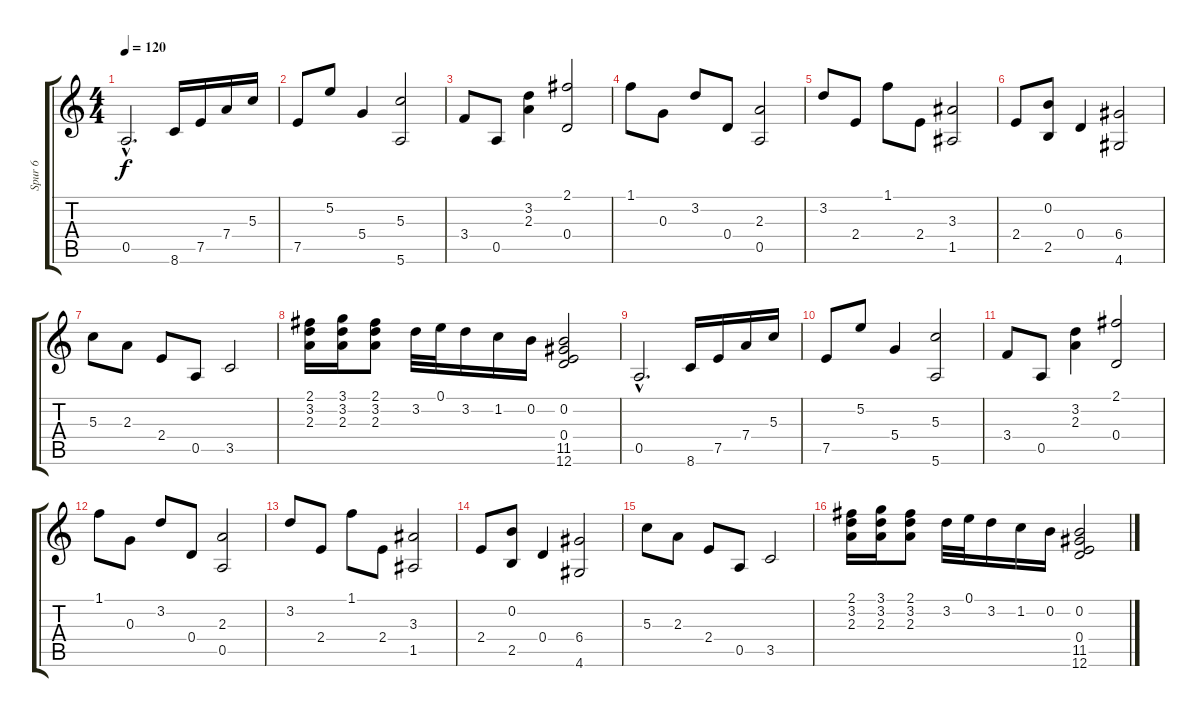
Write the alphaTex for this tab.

\track ("Spur 6" "Spur 6") {instrument electricguitarclean}
\staff {score tabs}
\tuning (E4 B3 G3 D3 A2 E2) {hide}
\ts (4 4)
\tempo 120
\clef g2
\ks c
0.5{hac}.2{d dy f} 8.6.16 7.5.16 7.4.16 5.3.16 |
7.5.8 5.2.8 5.4.4 (5.3 5.6).2 |
3.4.8 0.5.8 (3.2 2.3).4 (2.1 0.4).2 |
1.1.8 0.3.8 3.2.8 0.4.8 (2.3 0.5).2 |
3.2.8 2.4.8 1.1.8 2.4.8 (3.3 1.5).2 |
2.4.8 (0.2 2.5).8 0.4.4 (6.4 4.6).2 |
5.3.8 2.3.8 2.4.8 0.5.8 3.5.2 |
(2.1 3.2 2.3).16 (3.1 3.2 2.3).16 (2.1 3.2 2.3).8 3.2.32 0.1.32 3.2.16 1.2.16 0.2.16 (0.2 0.4 11.5 12.6).2 |
0.5{hac}.2{d} 8.6.16 7.5.16 7.4.16 5.3.16 |
7.5.8 5.2.8 5.4.4 (5.3 5.6).2 |
3.4.8 0.5.8 (3.2 2.3).4 (2.1 0.4).2 |
1.1.8 0.3.8 3.2.8 0.4.8 (2.3 0.5).2 |
3.2.8 2.4.8 1.1.8 2.4.8 (3.3 1.5).2 |
2.4.8 (0.2 2.5).8 0.4.4 (6.4 4.6).2 |
5.3.8 2.3.8 2.4.8 0.5.8 3.5.2 |
(2.1 3.2 2.3).16 (3.1 3.2 2.3).16 (2.1 3.2 2.3).8 3.2.32 0.1.32 3.2.16 1.2.16 0.2.16 (0.2 0.4 11.5 12.6).2
